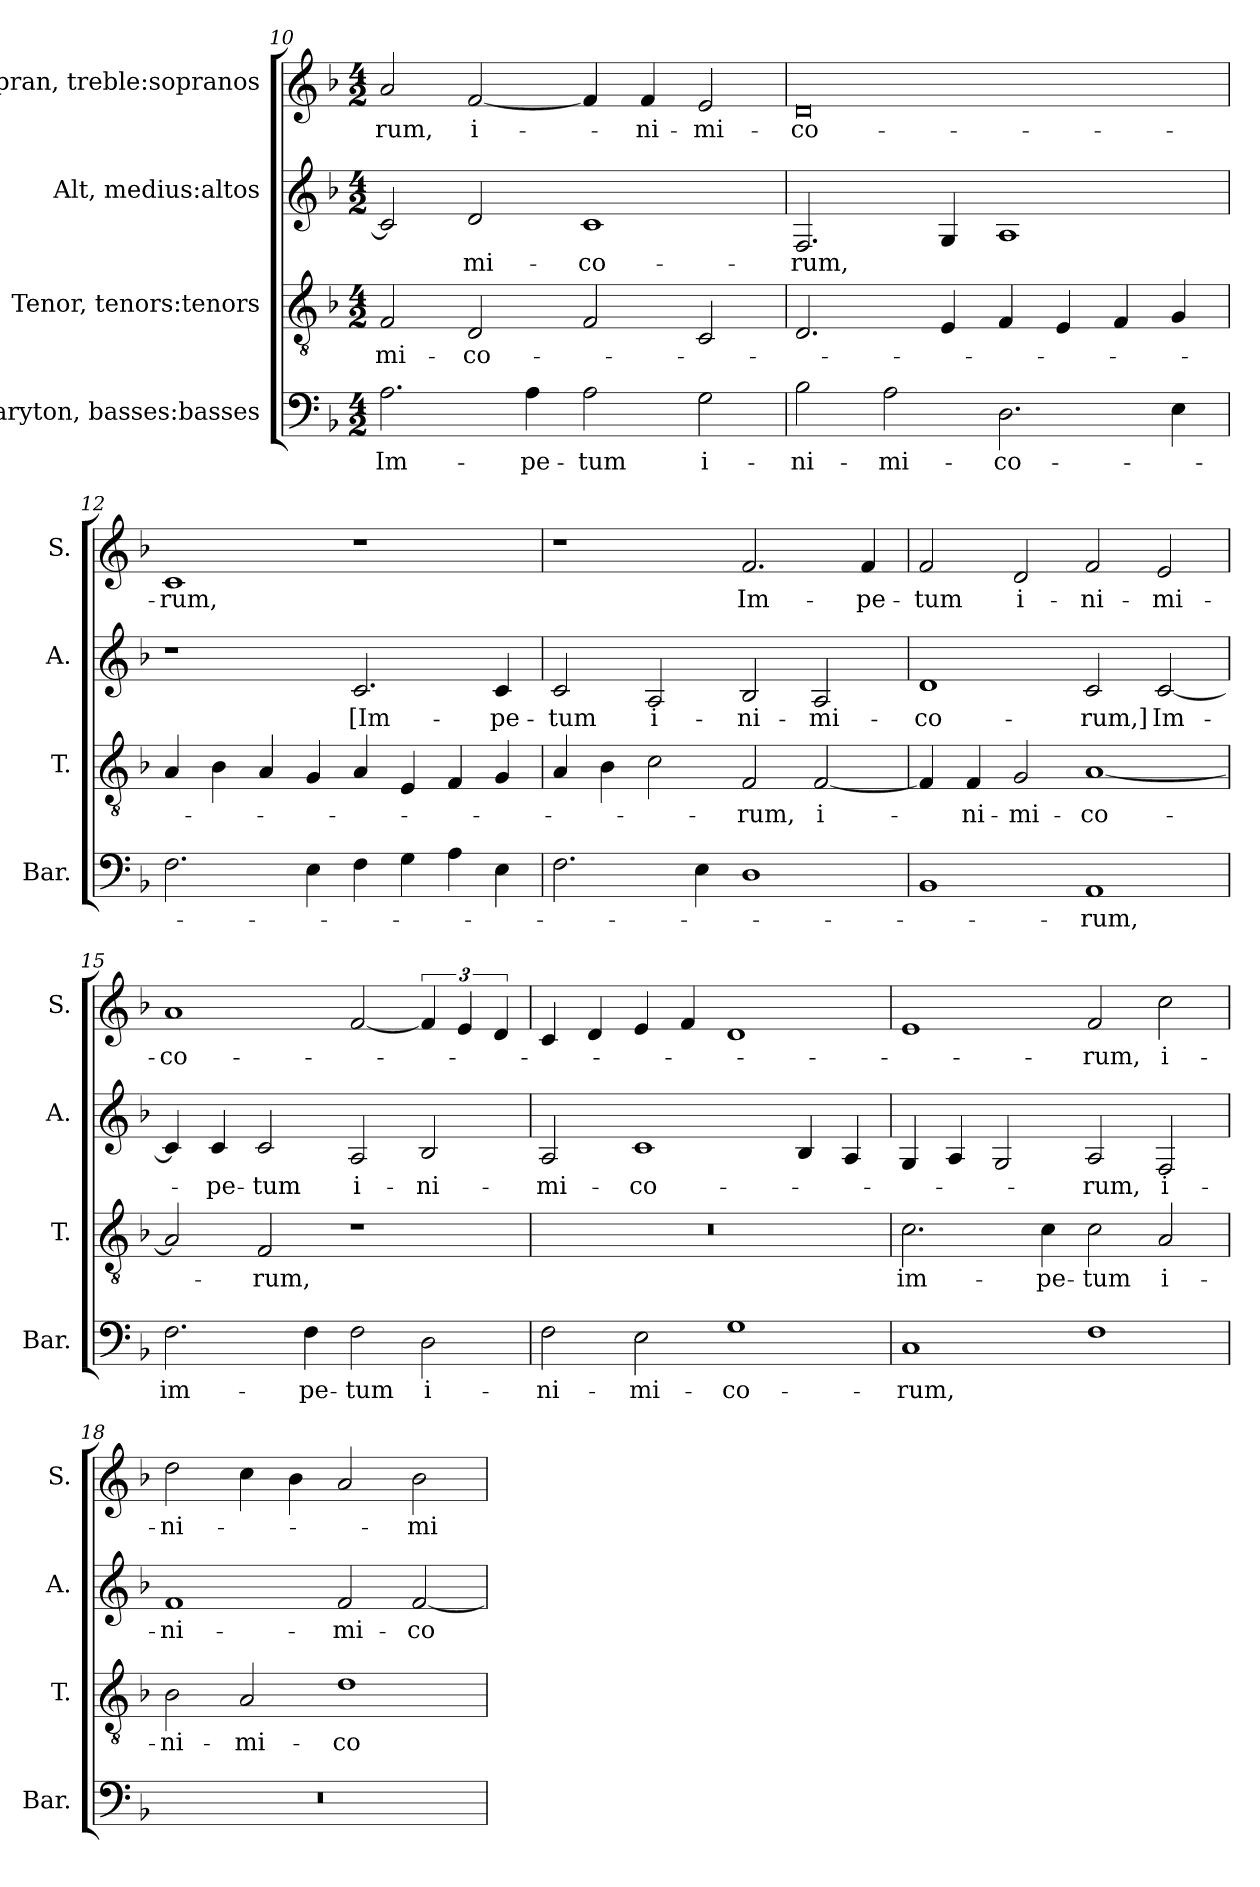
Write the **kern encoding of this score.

**kern	**text	**kern	**text	**kern	**text	**kern	**text
*part4	*part4	*part3	*part3	*part2	*part2	*part1	*part1
*staff4	*staff4	*staff3	*staff3	*staff2	*staff2	*staff1	*staff1
*I"Baryton, basses:basses	*	*I"Tenor, tenors:tenors	*	*I"Alt, medius:altos	*	*I"Sopran, treble:sopranos	*
*I'Bar.	*	*I'T.	*	*I'A.	*	*I'S.	*
*clefF4	*	*clefGv2	*	*clefG2	*	*clefG2	*
*k[b-]	*	*k[b-]	*	*k[b-]	*	*k[b-]	*
*M4/2	*	*M4/2	*	*M4/2	*	*M4/2	*
=10	=10	=10	=10	=10	=10	=10	=10
!	!LO:LY:b	!	!LO:LY:b	!	!	!	!LO:LY:b
2.A\	Im-	2F/	-mi-	2c/]	.	2a/	-rum,
!	!	!	!LO:LY:b	!	!LO:LY:b	!	!LO:LY:b
.	.	2D/	-co-	2d/	-mi-	[2f/	i-
!	!LO:LY:b	!	!	!	!	!	!
4A\	-pe-	.	.	.	.	.	.
!	!LO:LY:b	!	!	!	!LO:LY:b	!	!
2A\	-tum	2F/	.	1c	-co-	4f/]	.
!	!	!	!	!	!	!	!LO:LY:b
.	.	.	.	.	.	4f/	-ni-
!	!LO:LY:b	!	!	!	!	!	!LO:LY:b
2G\	i-	2C/	.	.	.	2e/	-mi-
=11	=11	=11	=11	=11	=11	=11	=11
!	!LO:LY:b	!	!	!	!LO:LY:b	!	!LO:LY:b
2B-\	-ni-	2.D/	.	2.F/	-rum,	0d	-co-
!	!LO:LY:b	!	!	!	!	!	!
2A\	-mi-	.	.	.	.	.	.
.	.	4E/	.	4G/	.	.	.
!	!LO:LY:b	!	!	!	!	!	!
2.D\	-co-	4F/	.	1A	.	.	.
.	.	4E/	.	.	.	.	.
.	.	4F/	.	.	.	.	.
4E\	.	4G/	.	.	.	.	.
=12	=12	=12	=12	=12	=12	=12	=12
!	!	!	!	!	!	!	!LO:LY:b
2.F\	.	4A/	.	1r	.	1c	-rum,
.	.	4B-\	.	.	.	.	.
.	.	4A/	.	.	.	.	.
4E\	.	4G/	.	.	.	.	.
!	!	!	!	!	!LO:LY:b	!	!
4F\	.	4A/	.	2.c/	[Im-	1r	.
4G\	.	4E/	.	.	.	.	.
4A\	.	4F/	.	.	.	.	.
!	!	!	!	!	!LO:LY:b	!	!
4E\	.	4G/	.	4c/	-pe-	.	.
!!LO:LB:g=z
=13	=13	=13	=13	=13	=13	=13	=13
!	!	!	!	!	!LO:LY:b	!	!
2.F\	.	4A/	.	2c/	-tum	1r	.
.	.	4B-\	.	.	.	.	.
!	!	!	!	!	!LO:LY:b	!	!
.	.	2c\	.	2A/	i-	.	.
4E\	.	.	.	.	.	.	.
!	!	!	!LO:LY:b	!	!LO:LY:b	!	!LO:LY:b
1D	.	2F/	-rum,	2B-/	-ni-	2.f/	Im-
!	!	!	!LO:LY:b	!	!LO:LY:b	!	!
.	.	[2F/	i-	2A/	-mi-	.	.
!	!	!	!	!	!	!	!LO:LY:b
.	.	.	.	.	.	4f/	-pe-
=14	=14	=14	=14	=14	=14	=14	=14
!	!	!	!	!	!LO:LY:b	!	!LO:LY:b
1BB-	.	4F/]	.	1d	-co-	2f/	-tum
!	!	!	!LO:LY:b	!	!	!	!
.	.	4F/	-ni-	.	.	.	.
!	!	!	!LO:LY:b	!	!	!	!LO:LY:b
.	.	2G/	-mi-	.	.	2d/	i-
!	!LO:LY:b	!	!LO:LY:b	!	!LO:LY:b	!	!LO:LY:b
1AA	-rum,	[1A	-co-	2c/	-rum,]	2f/	-ni-
!	!	!	!	!	!LO:LY:b	!	!LO:LY:b
.	.	.	.	[2c/	Im-	2e/	-mi-
=15	=15	=15	=15	=15	=15	=15	=15
!	!LO:LY:b	!	!	!	!	!	!LO:LY:b
2.F\	im-	2A/]	.	4c/]	.	1a	-co-
!	!	!	!	!	!LO:LY:b	!	!
.	.	.	.	4c/	-pe-	.	.
!	!	!	!LO:LY:b	!	!LO:LY:b	!	!
.	.	2F/	-rum,	2c/	-tum	.	.
!	!LO:LY:b	!	!	!	!	!	!
4F\	-pe-	.	.	.	.	.	.
!	!LO:LY:b	!	!	!	!LO:LY:b	!	!
2F\	-tum	1r	.	2A/	i-	[2f/	.
!	!LO:LY:b	!	!	!	!LO:LY:b	!	!
2D\	i-	.	.	2B-/	-ni-	6f/]	.
.	.	.	.	.	.	6e/	.
.	.	.	.	.	.	6d/	.
=16	=16	=16	=16	=16	=16	=16	=16
!	!LO:LY:b	!	!	!	!LO:LY:b	!	!
2F\	-ni-	0r	.	2A/	-mi-	4c/	.
.	.	.	.	.	.	4d/	.
!	!LO:LY:b	!	!	!	!LO:LY:b	!	!
2E\	-mi-	.	.	1c	-co-	4e/	.
.	.	.	.	.	.	4f/	.
!	!LO:LY:b	!	!	!	!	!	!
1G	-co-	.	.	.	.	1d	.
.	.	.	.	4B-/	.	.	.
.	.	.	.	4A/	.	.	.
!!LO:LB:g=z
=17	=17	=17	=17	=17	=17	=17	=17
!	!LO:LY:b	!	!LO:LY:b	!	!	!	!
1C	-rum,	2.c\	im-	4G/	.	1e	.
.	.	.	.	4A/	.	.	.
.	.	.	.	2G/	.	.	.
!	!	!	!LO:LY:b	!	!	!	!
.	.	4c\	-pe-	.	.	.	.
!	!	!	!LO:LY:b	!	!LO:LY:b	!	!LO:LY:b
1F	.	2c\	-tum	2A/	-rum,	2f/	-rum,
!	!	!	!LO:LY:b	!	!LO:LY:b	!	!LO:LY:b
.	.	2A/	i-	2F/	i-	2cc\	i-
=18	=18	=18	=18	=18	=18	=18	=18
!	!	!	!LO:LY:b	!	!LO:LY:b	!	!LO:LY:b
0r	.	2B-\	-ni-	1f	-ni-	2dd\	-ni-
!	!	!	!LO:LY:b	!	!	!	!
.	.	2A/	-mi-	.	.	4cc\	.
.	.	.	.	.	.	4b-\	.
!	!	!	!LO:LY:b	!	!LO:LY:b	!	!
.	.	1d	-co-	2f/	-mi-	2a/	.
!	!	!	!	!	!LO:LY:b	!	!LO:LY:b
.	.	.	.	[2f/	-co-	2b-\	-mi-
=	=	=	=	=	=	=	=
*-	*-	*-	*-	*-	*-	*-	*-
